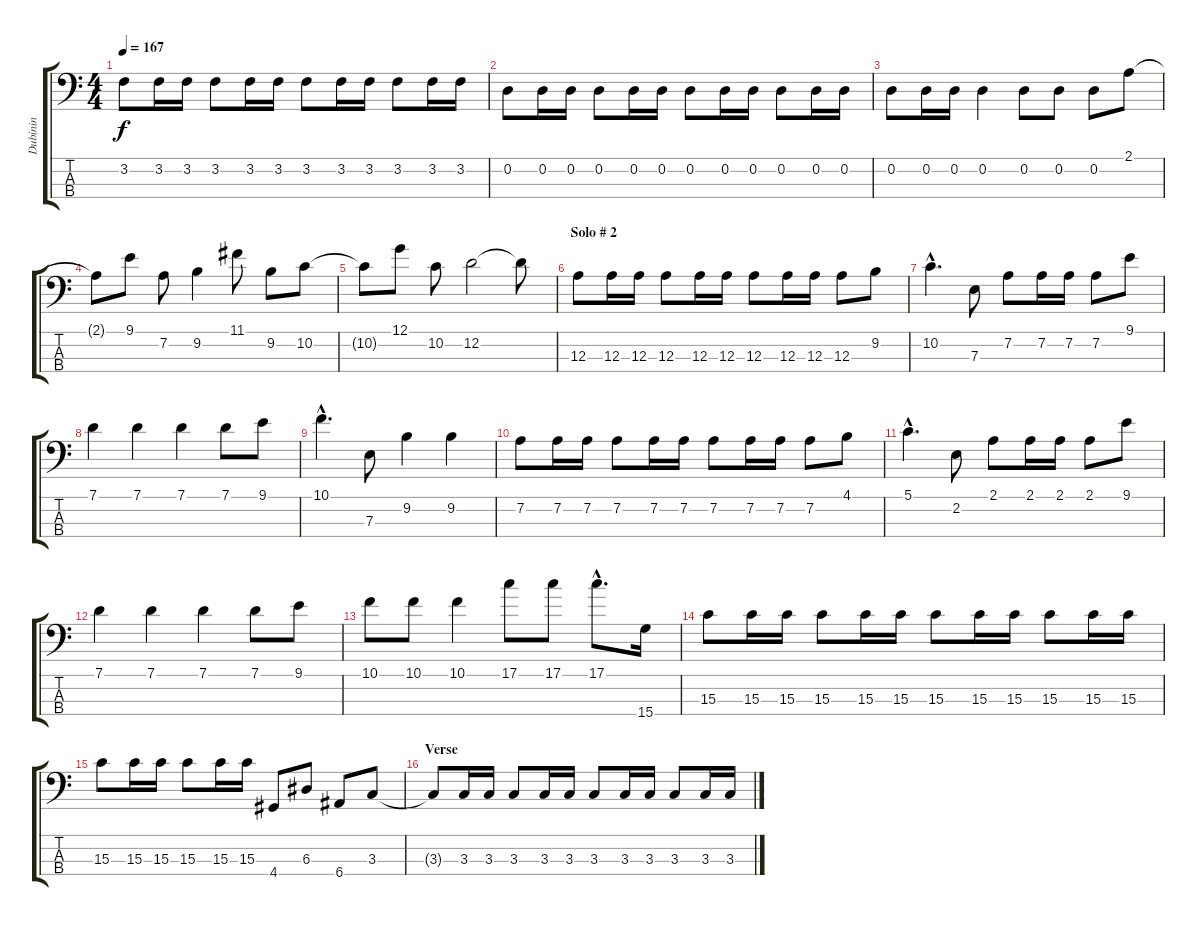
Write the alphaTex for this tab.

\track ("Dubinin" "Dubinin") {instrument electricbassfinger}
\staff {score tabs}
\tuning (G2 D2 A1 E1) {hide}
\ts (4 4)
\tempo 167
\clef f4
\ks c
3.2.8{dy f} 3.2.16 3.2.16 3.2.8 3.2.16 3.2.16 3.2.8 3.2.16 3.2.16 3.2.8 3.2.16 3.2.16 |
0.2.8 0.2.16 0.2.16 0.2.8 0.2.16 0.2.16 0.2.8 0.2.16 0.2.16 0.2.8 0.2.16 0.2.16 |
0.2.8 0.2.16 0.2.16 0.2.4 0.2.8 0.2.8 0.2.8 2.1.8 |
2.1{t}.8 9.1.8 7.2.8 9.2.4 11.1.8 9.2.8 10.2.8 |
10.2{t}.8 12.1.8 10.2.8 12.2.2 12.2{t}.8 |
\section ("" "Solo # 2")
12.3.8 12.3.16 12.3.16 12.3.8 12.3.16 12.3.16 12.3.8 12.3.16 12.3.16 12.3.8 9.2.8 |
10.2{hac}.4{d} 7.3.8 7.2.8 7.2.16 7.2.16 7.2.8 9.1.8 |
7.1.4 7.1.4 7.1.4 7.1.8 9.1.8 |
10.1{hac}.4{d} 7.3.8 9.2.4 9.2.4 |
7.2.8 7.2.16 7.2.16 7.2.8 7.2.16 7.2.16 7.2.8 7.2.16 7.2.16 7.2.8 4.1.8 |
5.1{hac}.4{d} 2.2.8 2.1.8 2.1.16 2.1.16 2.1.8 9.1.8 |
7.1.4 7.1.4 7.1.4 7.1.8 9.1.8 |
10.1.8 10.1.8 10.1.4 17.1.8 17.1.8 17.1{hac}.8{d} 15.4.16 |
15.3.8 15.3.16 15.3.16 15.3.8 15.3.16 15.3.16 15.3.8 15.3.16 15.3.16 15.3.8 15.3.16 15.3.16 |
15.3.8 15.3.16 15.3.16 15.3.8 15.3.16 15.3.16 4.4.8 6.3.8 6.4.8 3.3.8 |
\section ("" "Verse")
3.3{t}.8 3.3.16 3.3.16 3.3.8 3.3.16 3.3.16 3.3.8 3.3.16 3.3.16 3.3.8 3.3.16 3.3.16
